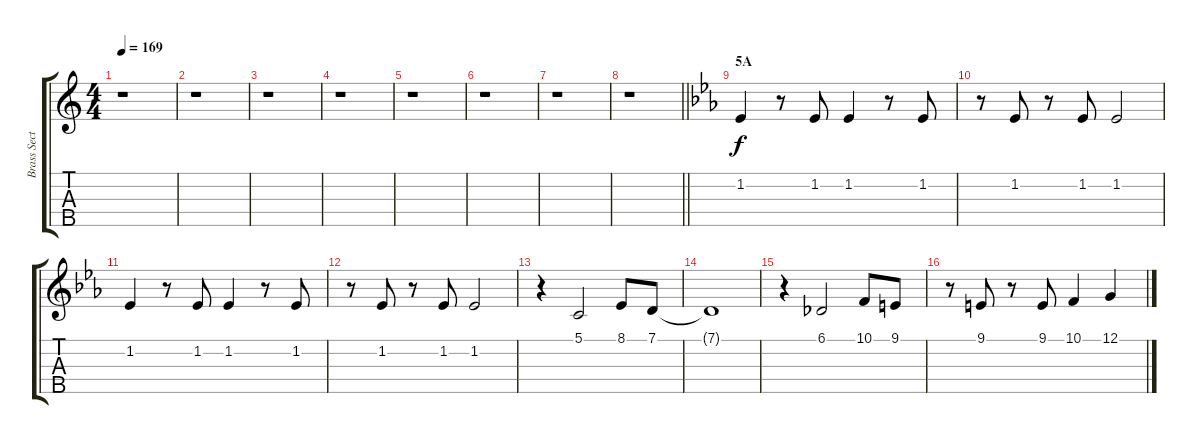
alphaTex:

\track ("Brass Section II" "Brass Sect") {instrument brasssection}
\staff {score tabs}
\tuning (G3 D3 A2 E2 B1) {hide}
\ts (4 4)
\tempo 169
\clef g2
\ks c
r.1{dy f} |
r.1 |
r.1 |
r.1 |
r.1 |
r.1 |
r.1 |
\barLineRight lightlight
r.1 |
\section ("" "5A")
\ks eb
1.2.4{ot 8vb} r.8{ot 8vb} 1.2.8{ot 8vb} 1.2.4{ot 8vb} r.8{ot 8vb} 1.2.8{ot 8vb} |
r.8{ot 8vb} 1.2.8{ot 8vb} r.8{ot 8vb} 1.2.8{ot 8vb} 1.2.2{ot 8vb} |
1.2.4{ot 8vb} r.8{ot 8vb} 1.2.8{ot 8vb} 1.2.4{ot 8vb} r.8{ot 8vb} 1.2.8{ot 8vb} |
r.8{ot 8vb} 1.2.8{ot 8vb} r.8{ot 8vb} 1.2.8{ot 8vb} 1.2.2{ot 8vb} |
r.4 5.1.2 8.1.8 7.1.8 |
7.1{t}.1 |
r.4 6.1.2 10.1.8 9.1.8 |
r.8 9.1.8 r.8 9.1.8 10.1.4 12.1.4
